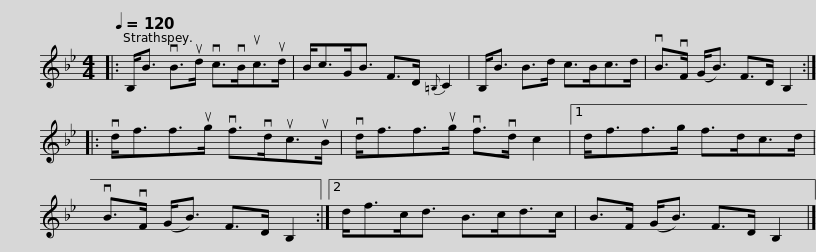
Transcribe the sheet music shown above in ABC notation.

X:1
L:1/8
Q:1/4=120
M:4/4
I:linebreak $
K:Bb
V:1 treble
V:1
|: B,<B vB>ud vc>vBuc>ud | B<cG<B F>D{=B,} C2 | B,<B B>d c>Bc>d | vB>vF (G<B) F>D B,2 ::$ vd<ff>ug vf>vduc>uB | %5
 vd<ff>ug vf>vd c2 |1 d<ff>g f>dc>d | vB>vF (G<B) F>D B,2 :|2$ d<fc<d B>cd>c | B>F (G<B) F>D B,2 |] %10
